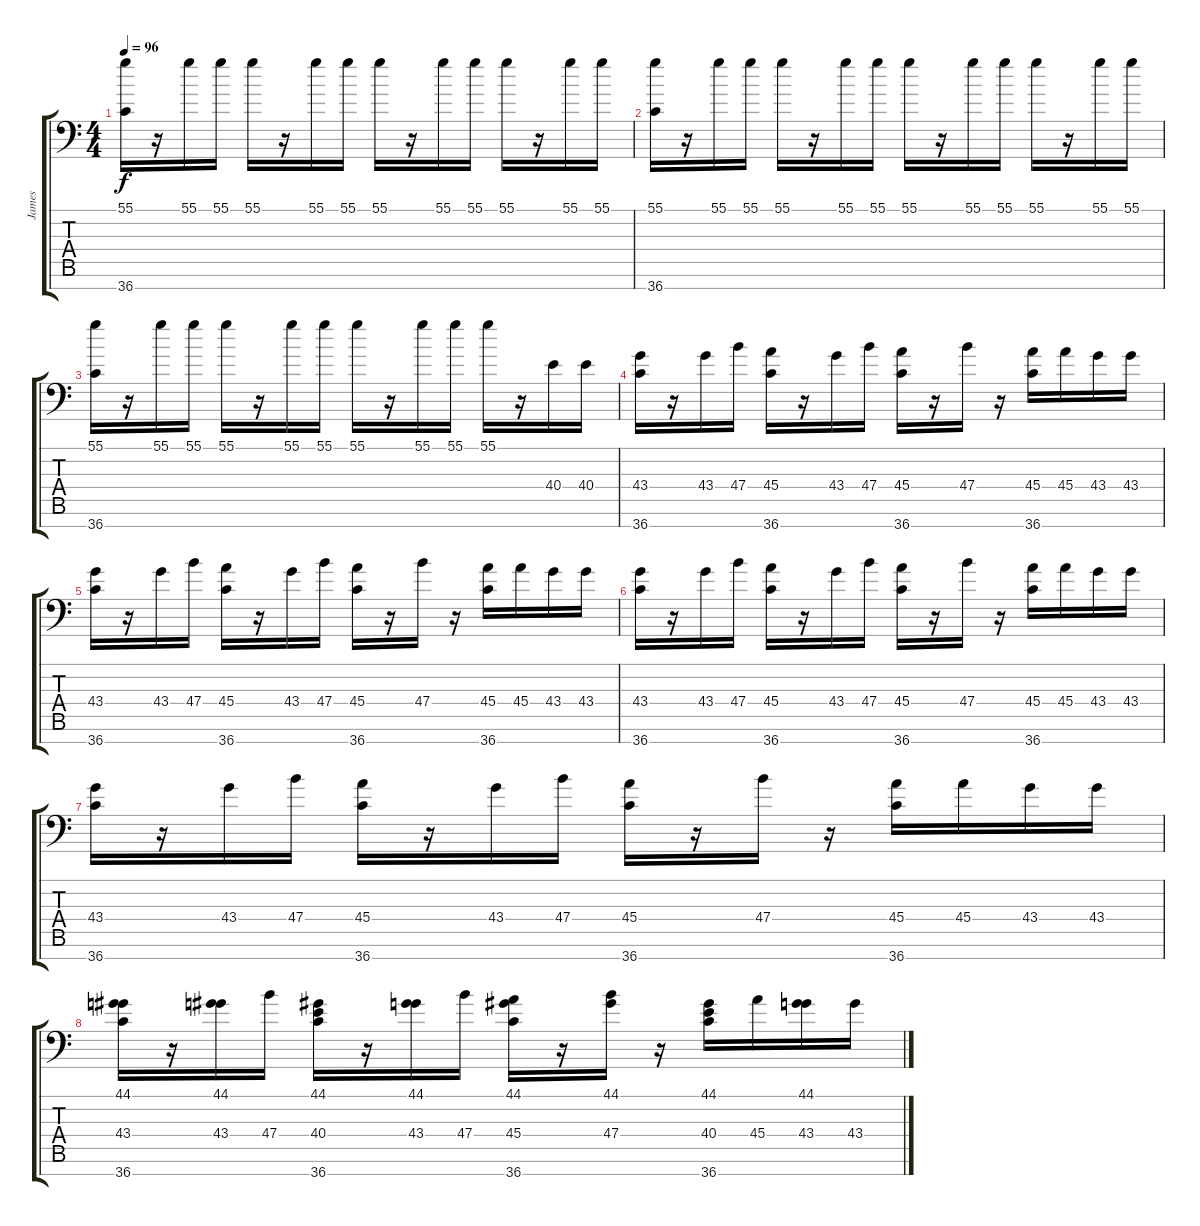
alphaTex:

\track ("James" "James") {instrument acousticgrandpiano}
\staff {score tabs}
\tuning (C-1 C-1 C-1 C-1 C-1 C-1 C-1) {hide}
\ts (4 4)
\tempo 96
\clef f4
\ks c
(55.1 36.7).16{dy f} r.16 55.1.16 55.1.16 55.1.16 r.16 55.1.16 55.1.16 55.1.16 r.16 55.1.16 55.1.16 55.1.16 r.16 55.1.16 55.1.16 |
(55.1 36.7).16 r.16 55.1.16 55.1.16 55.1.16 r.16 55.1.16 55.1.16 55.1.16 r.16 55.1.16 55.1.16 55.1.16 r.16 55.1.16 55.1.16 |
(55.1 36.7).16 r.16 55.1.16 55.1.16 55.1.16 r.16 55.1.16 55.1.16 55.1.16 r.16 55.1.16 55.1.16 55.1.16 r.16 40.4.16 40.4.16 |
(43.4 36.7).16 r.16 43.4.16 47.4.16 (45.4 36.7).16 r.16 43.4.16 47.4.16 (45.4 36.7).16 r.16 47.4.16 r.16 (45.4 36.7).16 45.4.16 43.4.16 43.4.16 |
(43.4 36.7).16 r.16 43.4.16 47.4.16 (45.4 36.7).16 r.16 43.4.16 47.4.16 (45.4 36.7).16 r.16 47.4.16 r.16 (45.4 36.7).16 45.4.16 43.4.16 43.4.16 |
(43.4 36.7).16 r.16 43.4.16 47.4.16 (45.4 36.7).16 r.16 43.4.16 47.4.16 (45.4 36.7).16 r.16 47.4.16 r.16 (45.4 36.7).16 45.4.16 43.4.16 43.4.16 |
(43.4 36.7).16 r.16 43.4.16 47.4.16 (45.4 36.7).16 r.16 43.4.16 47.4.16 (45.4 36.7).16 r.16 47.4.16 r.16 (45.4 36.7).16 45.4.16 43.4.16 43.4.16 |
(44.1 43.4 36.7).16 r.16 (44.1 43.4).16 47.4.16 (44.1 40.4 36.7).16 r.16 (44.1 43.4).16 47.4.16 (44.1 45.4 36.7).16 r.16 (44.1 47.4).16 r.16 (44.1 40.4 36.7).16 45.4.16 (44.1 43.4).16 43.4.16
